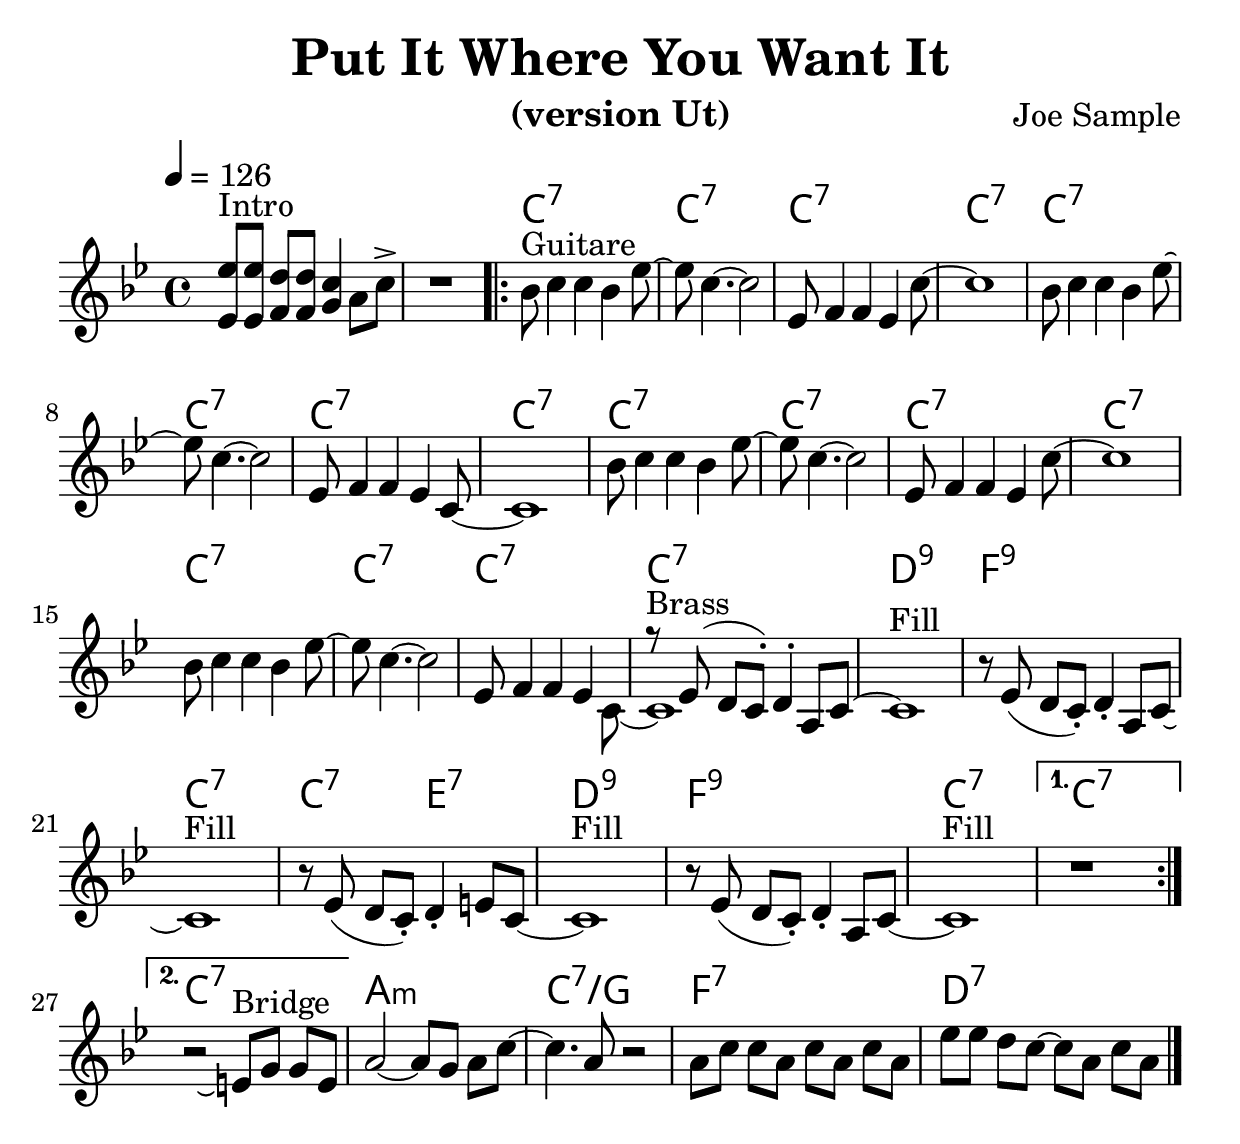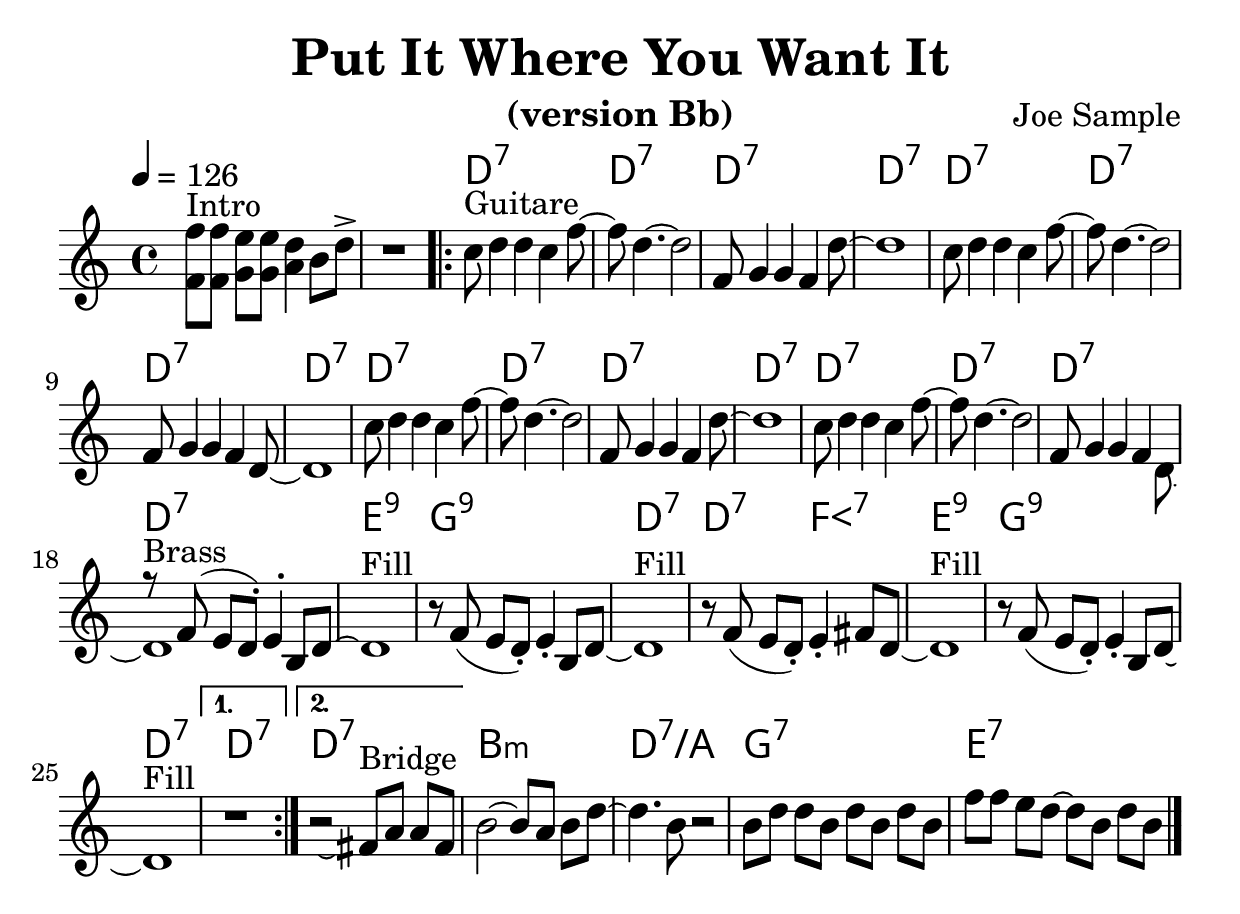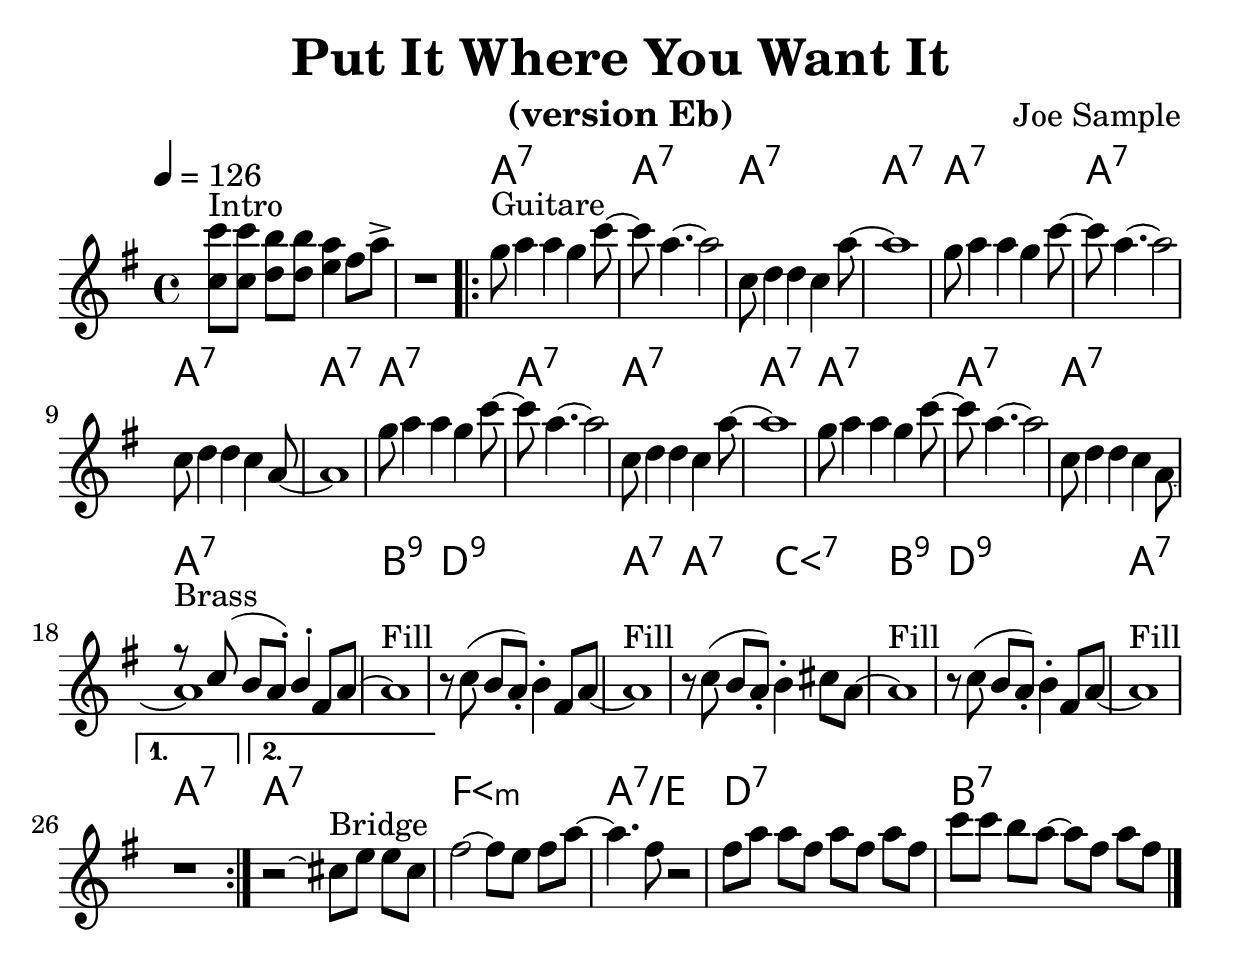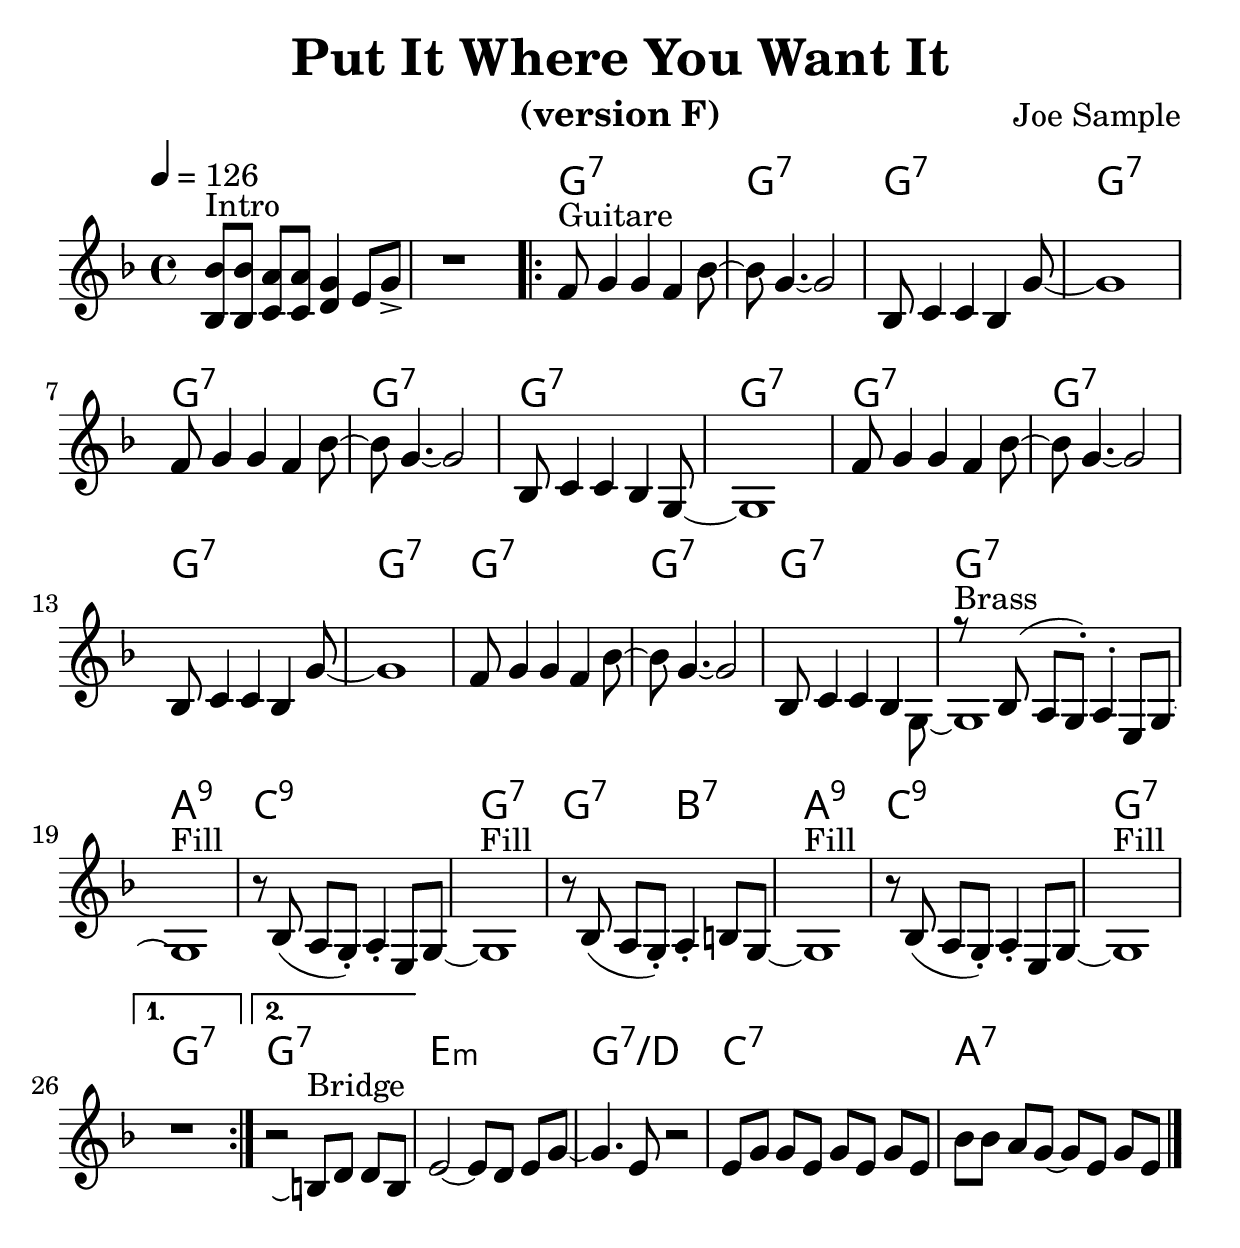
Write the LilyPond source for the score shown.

% Created on Mon Sep 20 15:23:38 CEST 2010
\version "2.22.0"

#(set-global-staff-size 28)
#(set-default-paper-size "a4")

\include "utils/AccordsJazzDefs.ly"

\paper { indent = 0\cm} 

\header {
	title = "Put It Where You Want It" 
 	composer = "Joe Sample"
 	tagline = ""

}


accords = \chords { s1 s
	\repeat volta 2 {
	\repeat unfold 16 {c1:7}
	d:9 f:9 c:7 c2:7 e:7 d1:9 f:9 c:7
%	c1:m7.5+.9+ % un accord
%	es:m7 % un deuxième
	}
\alternative {{c:7}{c:7}}
a:m c:7/g f:7 d:7
}

staffViolon = \new Staff {
	\time 4/4
	\tempo 4 = 126
	\set Staff.midiInstrument = "trumpet"
	\key bes \major
	\clef treble
	\accidentalStyle modern-cautionary
	\relative c' { 	
 % Type notes here 
\compressEmptyMeasures
\set Timing.beamExceptions = #'()
<es' es,>8^"Intro" <es es,> <d f,> <d f,> <c g>4 a8 c->
r1 \repeat volta 2 {
bes8^\markup{Guitare} c4 c bes es8~ es c4.~ c2
es,8 f4 f es c'8~ c1
bes8 c4 c bes es8~ es c4.~ c2
es,8 f4 f es c8~ c1
bes'8 c4 c bes es8~ es c4.~ c2
es,8 f4 f es c'8~ c1
bes8 c4 c bes es8~ es c4.~ c2
es,8 f4 f es 
<<
  {s8 r8^\markup{Brass} es( d c-.) d4-. a8 c~ c1^\markup{Fill}}
  \\
  {c8~ c1 s}
>> 
r8 es( d c-.) d4-. a8 c~ c1^\markup{Fill}
r8 es( d c-.) d4-. e8 c~ c1^\markup{Fill}
r8 es( d c-.) d4-. a8 c~ c1^\markup{Fill}
}
\alternative{{r1}{r2 e8\repeatTie^\markup{Bridge} g g e}}
a2~ a8 g a c~ c4. a8 r2
a8 c c a c a c a es' es d c~ c a c a
\bar "|."
%c4^\markup{Essai} cis c cis
%\mark \markup {\musicglyph "scripts.coda" }
%c cis c c \break
%\mark \markup { \column % vspace avant solos si besoin
%  { " " 
%    " " 
%    " "
%  " "
%  " "}
% } 
% c c c c c c c c
	}
}


theme = \staffViolon

\include "utils/books.ly"